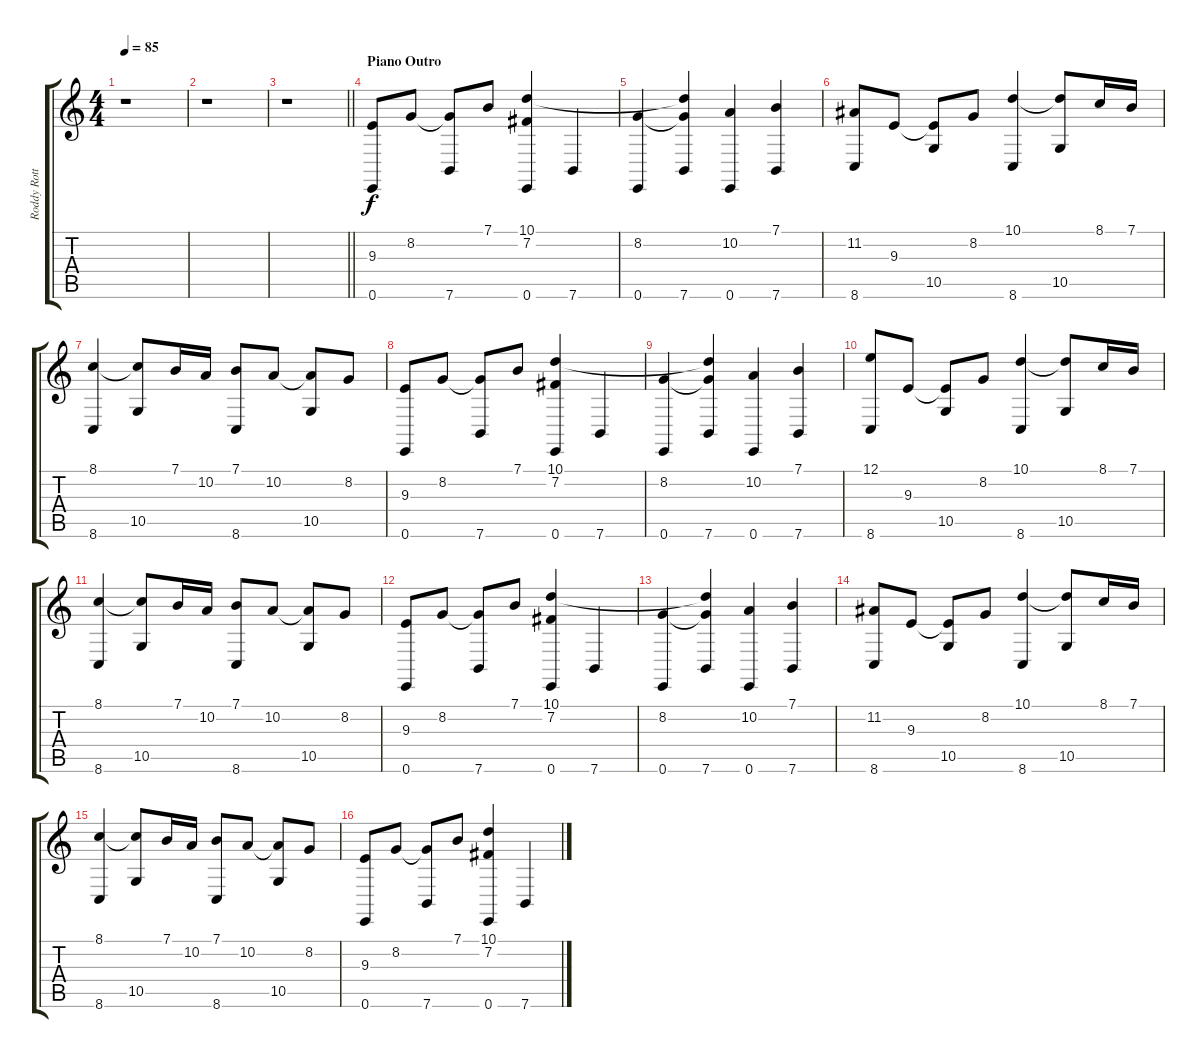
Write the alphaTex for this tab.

\track ("Roddy Rottum (Piano)" "Roddy Rott") {instrument acousticgrandpiano}
\staff {score tabs}
\tuning (E4 B3 G3 D3 A2 E2) {hide}
\ts (4 4)
\tempo 85
\clef g2
\ks c
r.1{dy f} |
r.1 |
\barLineRight lightlight
r.1 |
\section ("" "Piano Outro")
(9.3 0.6).8{volume 3} 8.2.8 (8.2{t} 7.6).8 7.1.8 (10.1 7.2 0.6).4 7.6.4 |
(8.2 0.6).4 (10.1{t} 8.2{t} 7.6).4 (10.2 0.6).4 (7.1 7.6).4 |
(11.2 8.6).8{volume 6} 9.3.8 (9.3{t} 10.5).8 8.2.8 (10.1 8.6).4 (10.1{t} 10.5).8 8.1.16 7.1.16 |
(8.1 8.6).4 (8.1{t} 10.5).8 7.1.16 10.2.16 (7.1 8.6).8 10.2.8 (10.2{t} 10.5).8 8.2.8 |
(9.3 0.6).8{volume 10} 8.2.8 (8.2{t} 7.6).8 7.1.8 (10.1 7.2 0.6).4 7.6.4 |
(8.2 0.6).4 (10.1{t} 8.2{t} 7.6).4 (10.2 0.6).4 (7.1 7.6).4 |
(12.1 8.6).8{volume 13} 9.3.8 (9.3{t} 10.5).8 8.2.8 (10.1 8.6).4 (10.1{t} 10.5).8 8.1.16 7.1.16 |
(8.1 8.6).4 (8.1{t} 10.5).8 7.1.16 10.2.16 (7.1 8.6).8 10.2.8 (10.2{t} 10.5).8 8.2.8 |
(9.3 0.6).8{volume 16} 8.2.8 (8.2{t} 7.6).8 7.1.8 (10.1 7.2 0.6).4 7.6.4 |
(8.2 0.6).4 (10.1{t} 8.2{t} 7.6).4 (10.2 0.6).4 (7.1 7.6).4 |
(11.2 8.6).8 9.3.8 (9.3{t} 10.5).8 8.2.8 (10.1 8.6).4 (10.1{t} 10.5).8 8.1.16 7.1.16 |
(8.1 8.6).4 (8.1{t} 10.5).8 7.1.16 10.2.16 (7.1 8.6).8 10.2.8 (10.2{t} 10.5).8 8.2.8 |
(9.3 0.6).8 8.2.8 (8.2{t} 7.6).8 7.1.8 (10.1 7.2 0.6).4 7.6.4
